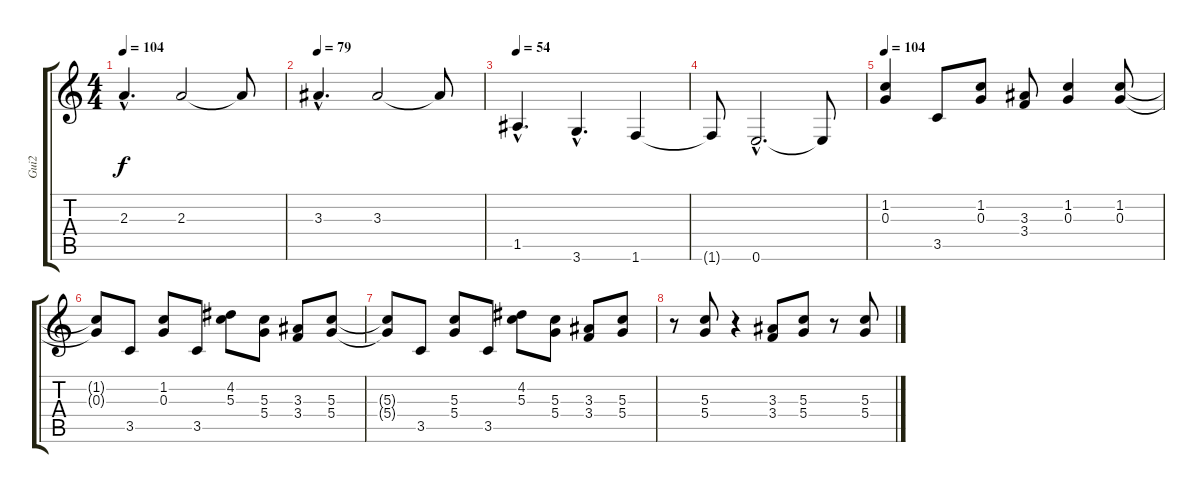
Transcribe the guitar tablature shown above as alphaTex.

\track ("Gui2" "Gui2") {instrument distortionguitar}
\staff {score tabs}
\tuning (E4 B3 G3 D3 A2 E2) {hide}
\ts (4 4)
\tempo 104
\clef g2
\ks c
2.3{hac}.4{d dy f} 2.3.2 2.3{t}.8 |
\tempo 79
3.3{hac}.4{d} 3.3.2 3.3{t}.8 |
\tempo 54
1.5{hac}.4{d} 3.6{hac}.4{d} 1.6.4 |
1.6{t}.8 0.6{hac}.2{d} 0.6{t}.8 |
\tempo 104
(1.2 0.3).4 3.5.8 (1.2 0.3).8 (3.3 3.4).8 (1.2 0.3).4 (1.2 0.3).8 |
(1.2{t} 0.3{t}).8 3.5.8 (1.2 0.3).8 3.5.8 (4.2 5.3).8 (5.3 5.4).8 (3.3 3.4).8 (5.3 5.4).8 |
(5.3{t} 5.4{t}).8 3.5.8 (5.3 5.4).8 3.5.8 (4.2 5.3).8 (5.3 5.4).8 (3.3 3.4).8 (5.3 5.4).8 |
r.8 (5.3 5.4).8 r.4 (3.3 3.4).8 (5.3 5.4).8 r.8 (5.3 5.4).8
